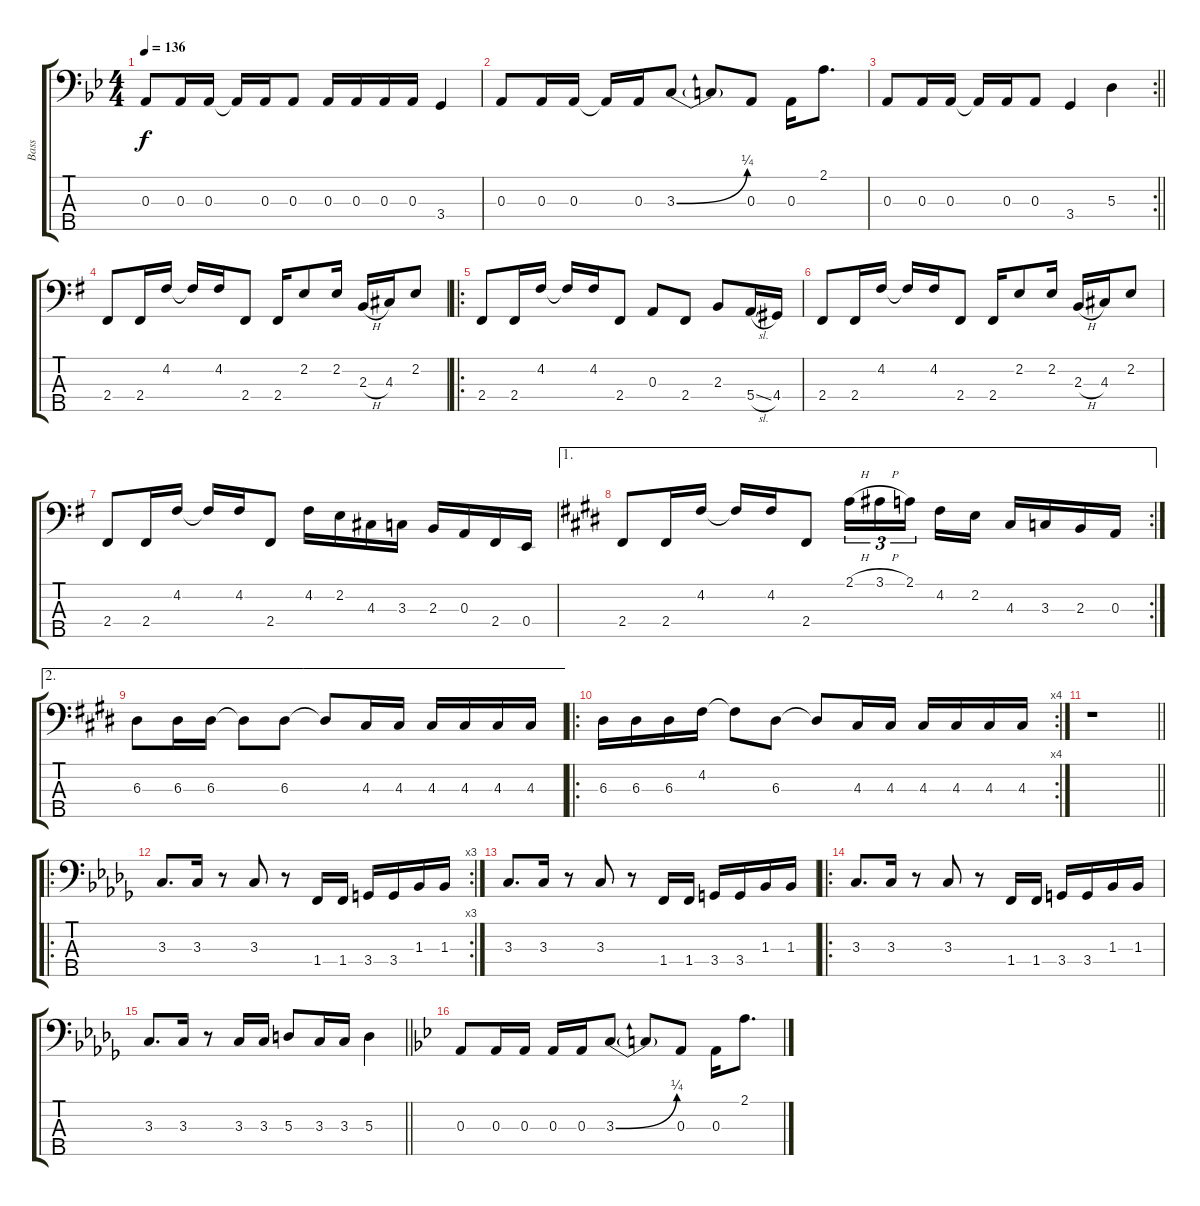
\track ("Bass" "Bass") {instrument electricbassfinger}
\staff {score tabs}
\tuning (G2 D2 A1 E1 B0) {hide}
\ts (4 4)
\tempo 136
\clef f4
\ks bb
0.3.8{dy f} 0.3.16 0.3.16 0.3{t}.16 0.3.16 0.3.8 0.3.16 0.3.16 0.3.16 0.3.16 3.4.4 |
0.3.8 0.3.16 0.3.16 0.3{t}.16 0.3.16 3.3{be (bend 0 0 60 1)}.8 3.3{t}.8 0.3.8 0.3.16 2.1.8{d} |
\rc 2
\barLineRight lightlight
0.3.8 0.3.16 0.3.16 0.3{t}.16 0.3.16 0.3.8 3.4.4 5.3.4 |
\ks g
2.4.8 2.4.16 4.2.16 4.2{t}.16 4.2.16 2.4.8 2.4.16 2.2.8 2.2.16 2.3{h}.16 4.3.16 2.2.8 |
\ro
2.4.8 2.4.16 4.2.16 4.2{t}.16 4.2.16 2.4.8 0.3.8 2.4.8 2.3.8 5.4{sl}.16 4.4.16 |
2.4.8 2.4.16 4.2.16 4.2{t}.16 4.2.16 2.4.8 2.4.16 2.2.8 2.2.16 2.3{h}.16 4.3.16 2.2.8 |
2.4.8 2.4.16 4.2.16 4.2{t}.16 4.2.16 2.4.8 4.2.16 2.2.16 4.3.16 3.3.16 2.3.16 0.3.16 2.4.16 0.4.16 |
\ae 1
\rc 2
\ks e
2.4.8 2.4.16 4.2.16 4.2{t}.16 4.2.16 2.4.8 2.1{h}.16{tu (3 2)} 3.1{h}.16{tu (3 2)} 2.1.16{tu (3 2)} 4.2.16 2.2.16 4.3.16 3.3.16 2.3.16 0.3.16 |
\ae 2
6.3.8 6.3.16 6.3.16 6.3{t}.8 6.3.8 6.3{t}.8 4.3.16 4.3.16 4.3.16 4.3.16 4.3.16 4.3.16 |
\ro
\rc 4
6.3.16 6.3.16 6.3.16 4.2.16 4.2{t}.8 6.3.8 6.3{t}.8 4.3.16 4.3.16 4.3.16 4.3.16 4.3.16 4.3.16 |
\barLineRight lightlight
r.1 |
\ro
\rc 3
\ks db
3.3.8{d} 3.3.16 r.8 3.3.8 r.8 1.4.16 1.4.16 3.4.16 3.4.16 1.3.16 1.3.16 |
3.3.8{d} 3.3.16 r.8 3.3.8 r.8 1.4.16 1.4.16 3.4.16 3.4.16 1.3.16 1.3.16 |
\ro
3.3.8{d} 3.3.16 r.8 3.3.8 r.8 1.4.16 1.4.16 3.4.16 3.4.16 1.3.16 1.3.16 |
\barLineRight lightlight
3.3.8{d} 3.3.16 r.8 3.3.16 3.3.16 5.3.8 3.3.16 3.3.16 5.3.4 |
\ks bb
0.3.8 0.3.16 0.3.16 0.3.16 0.3.16 3.3{be (bend 0 0 60 1)}.8 3.3{t}.8 0.3.8 0.3.16 2.1.8{d}
